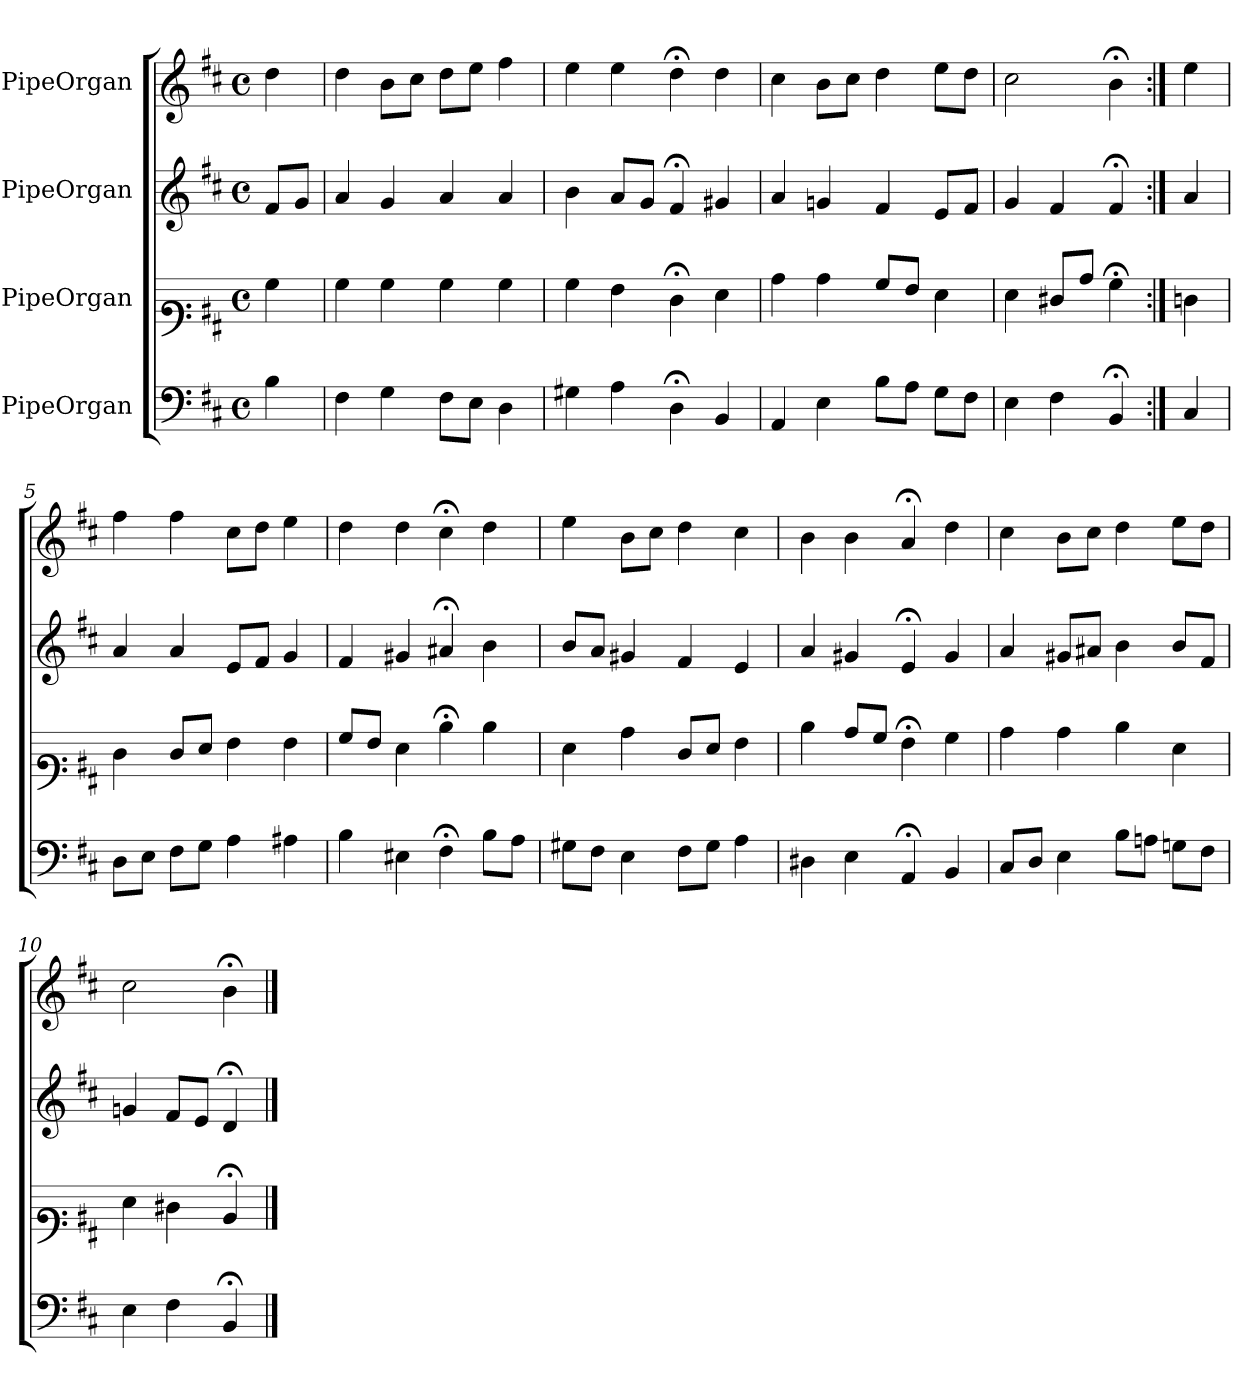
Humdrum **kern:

**kern	**kern	**kern	**kern
*part4	*part3	*part2	*part1
*staff4	*staff3	*staff2	*staff1
*I"PipeOrgan	*I"PipeOrgan	*I"PipeOrgan	*I"PipeOrgan
*clefF4	*clefF2	*clefG2	*clefG2
*k[f#c#]	*k[f#c#]	*k[f#c#]	*k[f#c#]
*b:	*b:	*b:	*b:
*M4/4	*M4/4	*M4/4	*M4/4
*met(c)	*met(c)	*met(c)	*met(c)
*MM60	*MM60	*MM60	*MM60
=	=	=	=
4B	4d	8f#/L	4dd
.	.	8g/J	.
=1	=1	=1	=1
4F#	4d	4a	4dd
4G	4d	4g	8b\L
.	.	.	8cc#\J
8F#\L	4d	4a	8dd\L
8E\J	.	.	8ee\J
4D	4d	4a	4ff#
=2	=2	=2	=2
4G#X	4d	4b	4ee
4A	4c#	8a/L	4ee
.	.	8g/J	.
4D;<	4A;<	4f#;<	4dd;<
4BB	4B	4g#X	4dd
=3	=3	=3	=3
4AA	4e	4a	4cc#
4E	4e	4gn	8b\L
.	.	.	8cc#\J
8B\L	8d/L	4f#	4dd
8A\J	8c#/J	.	.
8G\L	4B	8e/L	8ee\L
8F#\J	.	8f#/J	8dd\J
=4	=4	=4	=4
4E	4B	4g	2cc#
4F#	8A#X/L	4f#	.
.	8e/J	.	.
4BB;<	4d;<	4f#;<	4b;<
=:|!	=:|!	=:|!	=:|!
4C#	4An	4a	4ee
=5	=5	=5	=5
8D\L	4A	4a	4ff#
8E\J	.	.	.
8F#\L	8A/L	4a	4ff#
8G\J	8B/J	.	.
4A	4c#	8e/L	8cc#\L
.	.	8f#/J	8dd\J
4A#X	4c#	4g	4ee
=6	=6	=6	=6
4B	8d/L	4f#	4dd
.	8c#/J	.	.
4E#X	4B	4g#X	4dd
4F#;<	4f#;<	4a#X;<	4cc#;<
8B\L	4f#	4b	4dd
8A\J	.	.	.
=7	=7	=7	=7
8G#X\L	4B	8b/L	4ee
8F#\J	.	8a/J	.
4E	4e	4g#X	8b\L
.	.	.	8cc#\J
8F#\L	8A/L	4f#	4dd
8G#\J	8B/J	.	.
4A	4c#	4e	4cc#
=8	=8	=8	=8
4D#X	4f#	4a	4b
4E	8e/L	4g#X	4b
.	8d/J	.	.
4AA;<	4c#;<	4e;<	4a;<
4BB	4d	4g#	4dd
=9	=9	=9	=9
8C#/L	4e	4a	4cc#
8D/J	.	.	.
4E	4e	8g#X/L	8b\L
.	.	8a#X/J	8cc#\J
8B\L	4f#	4b	4dd
8An\J	.	.	.
8Gn\L	4B	8b/L	8ee\L
8F#\J	.	8f#/J	8dd\J
=10	=10	=10	=10
4E	4B	4gn	2cc#
4F#	4A#X	8f#/L	.
.	.	8e/J	.
4BB;<	4F#;<	4d;<	4b;<
==	==	==	==
*-	*-	*-	*-
